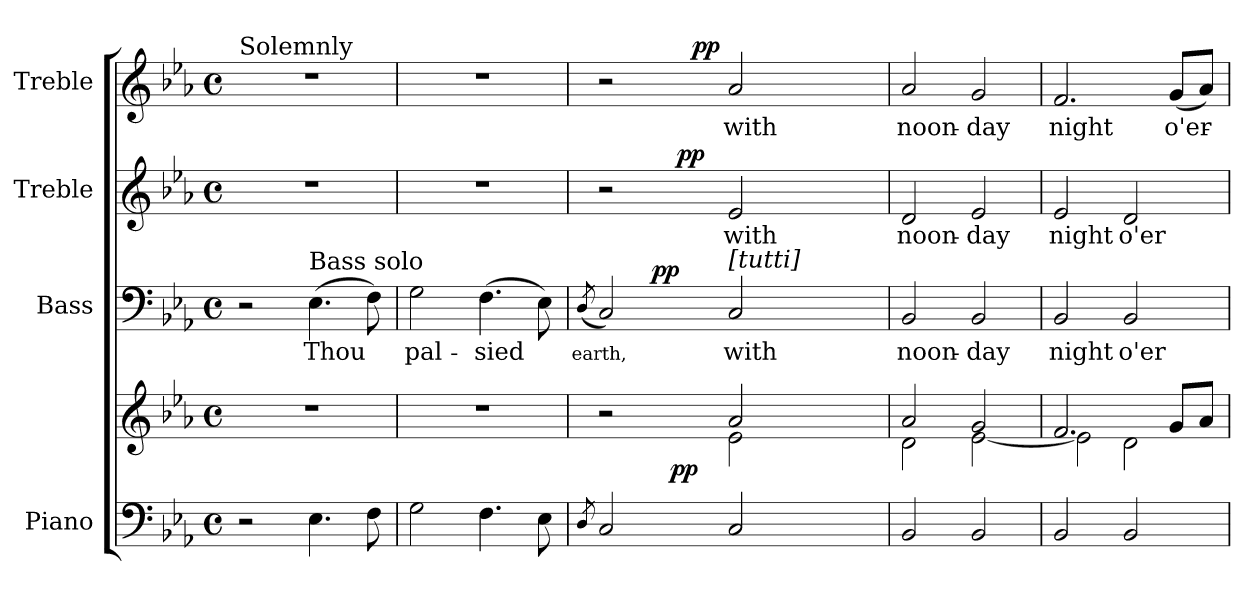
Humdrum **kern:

**kern	**kern	**dynam	**kern	**text	**dynam	**kern	**text	**dynam	**kern	**text	**dynam
*part4	*part4	*part4	*part3	*part3	*part3	*part2	*part2	*part2	*part1	*part1	*part1
*staff5	*staff4	*staff4/5	*staff3	*staff3	*staff3	*staff2	*staff2	*staff2	*staff1	*staff1	*staff1
*I"Piano	*	*	*I"Bass	*	*	*I"Treble	*	*	*I"Treble	*	*
*I'Pno.	*	*	*I'B.	*	*	*I'Tr.	*	*	*I'Tr.	*	*
!!LO:PB:g=z
*clefF4	*clefG2	*	*clefF4	*	*	*clefG2	*	*	*clefG2	*	*
*k[b-e-a-]	*k[b-e-a-]	*	*k[b-e-a-]	*	*	*k[b-e-a-]	*	*	*k[b-e-a-]	*	*
*E-:	*E-:	*	*E-:	*	*	*E-:	*	*	*E-:	*	*
*M4/4	*M4/4	*	*M4/4	*	*	*M4/4	*	*	*M4/4	*	*
*met(c)	*met(c)	*	*met(c)	*	*	*met(c)	*	*	*met(c)	*	*
*MM76	*MM76	*	*MM76	*	*	*MM76	*	*	*MM76	*	*
=1	=1	=1	=1	=1	=1	=1	=1	=1	=1	=1	=1
!	!	!	!	!	!	!	!	!	!LO:TX:a:t=Solemnly	!	!
2r	1r	.	2r	.	.	1r	.	.	1r	.	.
!	!	!	!LO:TX:a:t=Bass solo	!	!	!	!	!	!	!	!
!	!	!	!	!LO:LY:b:color=#000000	!	!	!	!	!	!	!
4.E-i\	.	.	(4.E-i\	Thou	.	.	.	.	.	.	.
8Fi\	.	.	8Fi\)	.	.	.	.	.	.	.	.
=2	=2	=2	=2	=2	=2	=2	=2	=2	=2	=2	=2
!	!	!	!	!LO:LY:b:color=#000000	!	!	!	!	!	!	!
2Gi\	1r	.	2Gi\	pal-	.	1r	.	.	1r	.	.
!	!	!	!	!LO:LY:b:color=#000000	!	!	!	!	!	!	!
4.Fi\	.	.	(4.Fi\	-sied	.	.	.	.	.	.	.
8E-i\	.	.	8E-i\)	.	.	.	.	.	.	.	.
=3	=3	=3	=3	=3	=3	=3	=3	=3	=3	=3	=3
!	!	!	!	!LO:LY:b:color=#000000	!	!	!	!	!	!	!
8qDi/	.	.	(8qDi/	earth,	.	.	.	.	.	.	.
*	*^	*	*^	*	*	*^	*	*	*^	*	*
*	*	*^	*	*	*	*	*	*	*	*	*	*	*	*	*
2Ci/	2r	2ryy	4ryy	.	2Ci/)	4ryy	.	.	2r	4ryy	.	.	2r	4ryy	.	.
.	.	.	32ryy	.	.	128ryy	.	.	.	32ryy	.	.	.	16ryy	.	.
.	.	.	.	.	.	1024ryy	.	.	.	.	.	.	.	.	.	.
.	.	.	.	.	.	2ryy	.	pp	.	.	.	.	.	.	.	.
.	.	.	128ryy	.	.	.	.	.	.	64ryy	.	.	.	.	.	.
.	.	.	512.ryy	.	.	.	.	.	.	.	.	.	.	.	.	.
.	.	.	2ryy	pp	.	.	.	.	.	.	.	.	.	.	.	.
.	.	.	.	.	.	.	.	.	.	512.ryy	.	.	.	.	.	.
.	.	.	.	.	.	.	.	.	.	2ryy	.	pp	.	.	.	.
.	.	.	.	.	.	.	.	.	.	.	.	.	.	128...ryy	.	.
.	.	.	.	.	.	.	.	.	.	.	.	.	.	2ryy	.	pp
!	!	!	!	!	!	!	!LO:LY:b:color=#000000	!	!	!	!	!	!	!	!	!
!	!	!	!	!	!	!	!	!	!	!	!LO:LY:b:color=#000000	!	!	!	!	!
!	!	!	!	!	!LO:TX:a:t=[tutti]	!	!	!	!	!	!	!	!	!	!	!
!	!	!	!	!	!	!	!	!	!	!	!	!	!	!	!LO:LY:b:color=#000000	!
2Ci/	2a-i/	2e-i\	.	.	2Ci/	.	with	.	2e-i/	.	with	.	2a-i/	.	with	.
.	.	.	.	.	.	8ryy	.	.	.	.	.	.	.	.	.	.
.	.	.	8ryy	.	.	.	.	.	.	.	.	.	.	.	.	.
.	.	.	.	.	.	.	.	.	.	8ryy	.	.	.	.	.	.
.	.	.	.	.	.	.	.	.	.	.	.	.	.	8ryy	.	.
.	.	.	.	.	.	16ryy	.	.	.	.	.	.	.	.	.	.
.	.	.	16ryy	.	.	.	.	.	.	.	.	.	.	.	.	.
.	.	.	.	.	.	.	.	.	.	16ryy	.	.	.	.	.	.
.	.	.	.	.	.	32ryy	.	.	.	.	.	.	.	.	.	.
.	.	.	.	.	.	.	.	.	.	.	.	.	.	32ryy	.	.
.	.	.	.	.	.	64ryy	.	.	.	.	.	.	.	.	.	.
.	.	.	64ryy	.	.	.	.	.	.	.	.	.	.	.	.	.
.	.	.	.	.	.	.	.	.	.	.	.	.	.	64ryy	.	.
.	.	.	.	.	.	.	.	.	.	128ryy	.	.	.	.	.	.
.	.	.	.	.	.	256..ryy	.	.	.	.	.	.	.	.	.	.
.	.	.	256ryy	.	.	.	.	.	.	256ryy	.	.	.	.	.	.
.	.	.	1024ryy	.	.	.	.	.	.	1024ryy	.	.	.	1024ryy	.	.
*	*	*v	*v	*	*	*	*	*	*v	*v	*	*	*v	*v	*	*
*	*	*	*	*v	*v	*	*	*	*	*	*	*	*
=4	=4	=4	=4	=4	=4	=4	=4	=4	=4	=4	=4	=4
*	*	*^	*	*^	*	*	*^	*	*	*^	*	*
!	!	!	!	!	!	!	!LO:LY:b:color=#000000	!	!	!	!	!	!	!	!	!
*	*	*v	*v	*	*	*	*	*	*v	*v	*	*	*v	*v	*	*
*	*	*	*	*v	*v	*	*	*	*	*	*	*	*
*	*	*^	*	*^	*	*	*^	*	*	*^	*	*
!	!	!	!	!	!	!	!	!	!	!	!LO:LY:b:color=#000000	!	!	!	!	!
*	*	*v	*v	*	*	*	*	*	*v	*v	*	*	*v	*v	*	*
*	*	*	*	*v	*v	*	*	*	*	*	*	*	*
*	*	*^	*	*^	*	*	*^	*	*	*^	*	*
!	!	!	!	!	!	!	!	!	!	!	!	!	!	!	!LO:LY:b:color=#000000	!
*	*	*v	*v	*	*	*	*	*	*v	*v	*	*	*v	*v	*	*
*	*	*	*	*v	*v	*	*	*	*	*	*	*	*
2BB-i/	2a-i/	2di\	.	2BB-i/	noon-	.	2di/	noon-	.	2a-i/	noon-	.
!	!	!	!	!	!LO:LY:b:color=#000000	!	!	!	!	!	!	!
!	!	!	!	!	!	!	!	!LO:LY:b:color=#000000	!	!	!	!
!	!	!	!	!	!	!	!	!	!	!	!LO:LY:b:color=#000000	!
2BB-i/	2gi/	[2e-i\	.	2BB-i/	-day	.	2e-i/	-day	.	2gi/	-day	.
=5	=5	=5	=5	=5	=5	=5	=5	=5	=5	=5	=5	=5
!	!	!	!	!	!LO:LY:b:color=#000000	!	!	!	!	!	!	!
!	!	!	!	!	!	!	!	!LO:LY:b:color=#000000	!	!	!	!
!	!	!	!	!	!	!	!	!	!	!	!LO:LY:b:color=#000000	!
2BB-i/	2.fi/	2e-i\]	.	2BB-i/	night	.	2e-i/	night	.	2.fi/	night	.
!	!	!	!	!	!LO:LY:b:color=#000000	!	!	!	!	!	!	!
!	!	!	!	!	!	!	!	!LO:LY:b:color=#000000	!	!	!	!
2BB-i/	.	2di\	.	2BB-i/	o'er-	.	2di/	o'er-	.	.	.	.
!	!	!	!	!	!	!	!	!	!	!	!LO:LY:b:color=#000000	!
.	8gi/L	.	.	.	.	.	.	.	.	(8gi/L	o'er-	.
.	8a-i/J	.	.	.	.	.	.	.	.	8a-i/J)	.	.
*	*v	*v	*	*	*	*	*	*	*	*	*	*
=	=	=	=	=	=	=	=	=	=	=	=
*-	*-	*-	*-	*-	*-	*-	*-	*-	*-	*-	*-
